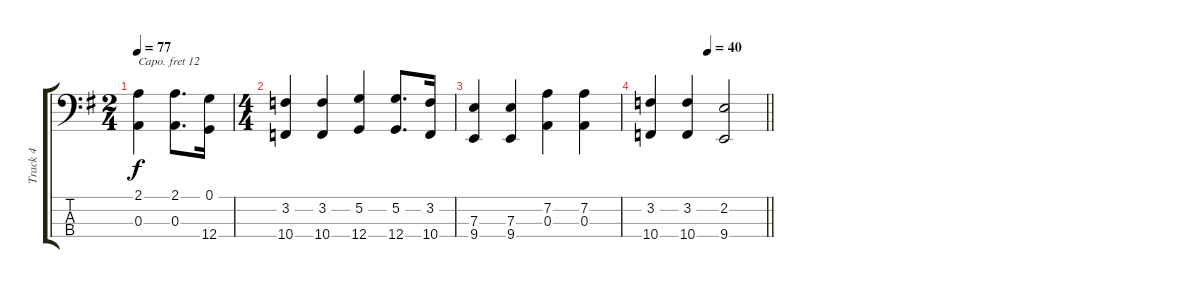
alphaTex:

\track ("Track 4" "Track 4") {instrument acousticgrandpiano}
\staff {score tabs}
\capo 12
\tuning (G2 D2 A1 G0) {hide}
\ts (2 4)
\tempo 77
\clef f4
\ks g
(2.1 0.3).4{dy f} (2.1 0.3).8{d} (0.1 12.4).16 |
\ts (4 4)
(3.2 10.4).4 (3.2 10.4).4 (5.2 12.4).4 (5.2 12.4).8{d} (3.2 10.4).16 |
(7.3 9.4).4 (7.3 9.4).4 (7.2 0.3).4 (7.2 0.3).4 |
\tempo (40 0.5)
\barLineRight lightlight
(3.2 10.4).4 (3.2 10.4).4 (2.2 9.4).2
